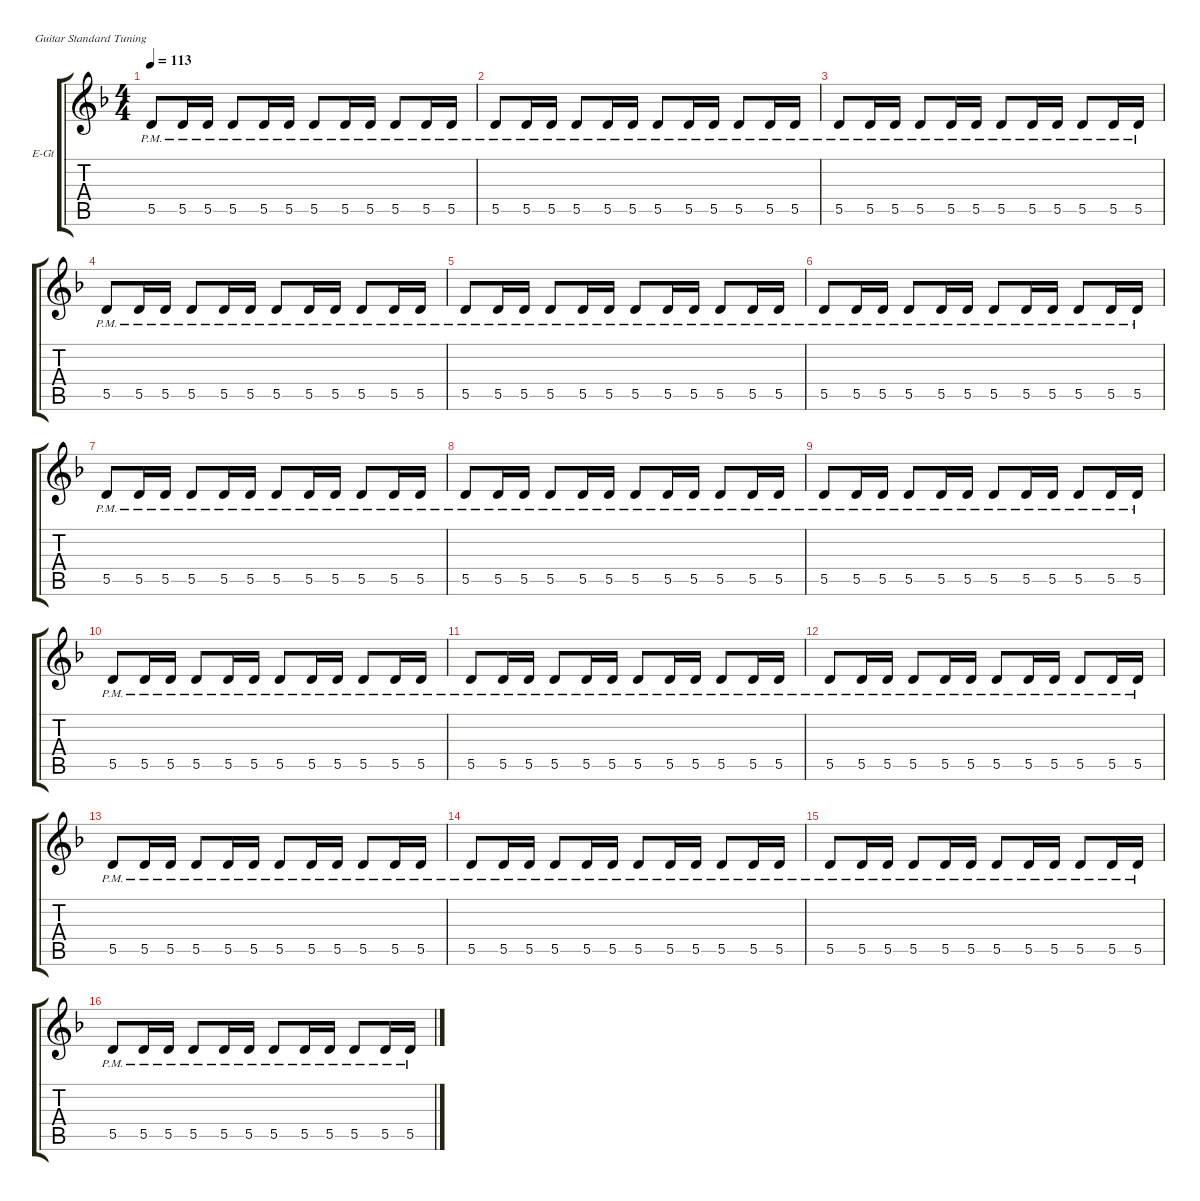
\hideDynamics
\bracketExtendMode groupsimilarinstruments
\firstSystemTrackNameOrientation horizontal
\otherSystemsTrackNameOrientation horizontal
\track ("Guitar 1" "E-Gt") {instrument electricguitarmuted}
\staff {score tabs}
\tuning (E4 B3 G3 D3 A2 E2)
\ts (4 4)
\tempo 113
\clef g2
\ks f
5.5{pm}.8{dy ff instrument electricguitarmuted} 5.5{pm}.16 5.5{pm}.16 5.5{pm}.8 5.5{pm}.16 5.5{pm}.16 5.5{pm}.8 5.5{pm}.16 5.5{pm}.16 5.5{pm}.8 5.5{pm}.16 5.5{pm}.16 |
5.5{pm}.8 5.5{pm}.16 5.5{pm}.16 5.5{pm}.8 5.5{pm}.16 5.5{pm}.16 5.5{pm}.8 5.5{pm}.16 5.5{pm}.16 5.5{pm}.8 5.5{pm}.16 5.5{pm}.16 |
5.5{pm}.8 5.5{pm}.16 5.5{pm}.16 5.5{pm}.8 5.5{pm}.16 5.5{pm}.16 5.5{pm}.8 5.5{pm}.16 5.5{pm}.16 5.5{pm}.8 5.5{pm}.16 5.5{pm}.16 |
5.5{pm}.8 5.5{pm}.16 5.5{pm}.16 5.5{pm}.8 5.5{pm}.16 5.5{pm}.16 5.5{pm}.8 5.5{pm}.16 5.5{pm}.16 5.5{pm}.8 5.5{pm}.16 5.5{pm}.16 |
5.5{pm}.8 5.5{pm}.16 5.5{pm}.16 5.5{pm}.8 5.5{pm}.16 5.5{pm}.16 5.5{pm}.8 5.5{pm}.16 5.5{pm}.16 5.5{pm}.8 5.5{pm}.16 5.5{pm}.16 |
5.5{pm}.8 5.5{pm}.16 5.5{pm}.16 5.5{pm}.8 5.5{pm}.16 5.5{pm}.16 5.5{pm}.8 5.5{pm}.16 5.5{pm}.16 5.5{pm}.8 5.5{pm}.16 5.5{pm}.16 |
5.5{pm}.8 5.5{pm}.16 5.5{pm}.16 5.5{pm}.8 5.5{pm}.16 5.5{pm}.16 5.5{pm}.8 5.5{pm}.16 5.5{pm}.16 5.5{pm}.8 5.5{pm}.16 5.5{pm}.16 |
5.5{pm}.8 5.5{pm}.16 5.5{pm}.16 5.5{pm}.8 5.5{pm}.16 5.5{pm}.16 5.5{pm}.8 5.5{pm}.16 5.5{pm}.16 5.5{pm}.8 5.5{pm}.16 5.5{pm}.16 |
5.5{pm}.8 5.5{pm}.16 5.5{pm}.16 5.5{pm}.8 5.5{pm}.16 5.5{pm}.16 5.5{pm}.8 5.5{pm}.16 5.5{pm}.16 5.5{pm}.8 5.5{pm}.16 5.5{pm}.16 |
5.5{pm}.8 5.5{pm}.16 5.5{pm}.16 5.5{pm}.8 5.5{pm}.16 5.5{pm}.16 5.5{pm}.8 5.5{pm}.16 5.5{pm}.16 5.5{pm}.8 5.5{pm}.16 5.5{pm}.16 |
5.5{pm}.8 5.5{pm}.16 5.5{pm}.16 5.5{pm}.8 5.5{pm}.16 5.5{pm}.16 5.5{pm}.8 5.5{pm}.16 5.5{pm}.16 5.5{pm}.8 5.5{pm}.16 5.5{pm}.16 |
5.5{pm}.8 5.5{pm}.16 5.5{pm}.16 5.5{pm}.8 5.5{pm}.16 5.5{pm}.16 5.5{pm}.8 5.5{pm}.16 5.5{pm}.16 5.5{pm}.8 5.5{pm}.16 5.5{pm}.16 |
5.5{pm}.8 5.5{pm}.16 5.5{pm}.16 5.5{pm}.8 5.5{pm}.16 5.5{pm}.16 5.5{pm}.8 5.5{pm}.16 5.5{pm}.16 5.5{pm}.8 5.5{pm}.16 5.5{pm}.16 |
5.5{pm}.8 5.5{pm}.16 5.5{pm}.16 5.5{pm}.8 5.5{pm}.16 5.5{pm}.16 5.5{pm}.8 5.5{pm}.16 5.5{pm}.16 5.5{pm}.8 5.5{pm}.16 5.5{pm}.16 |
5.5{pm}.8 5.5{pm}.16 5.5{pm}.16 5.5{pm}.8 5.5{pm}.16 5.5{pm}.16 5.5{pm}.8 5.5{pm}.16 5.5{pm}.16 5.5{pm}.8 5.5{pm}.16 5.5{pm}.16 |
5.5{pm}.8 5.5{pm}.16 5.5{pm}.16 5.5{pm}.8 5.5{pm}.16 5.5{pm}.16 5.5{pm}.8 5.5{pm}.16 5.5{pm}.16 5.5{pm}.8 5.5{pm}.16 5.5{pm}.16
